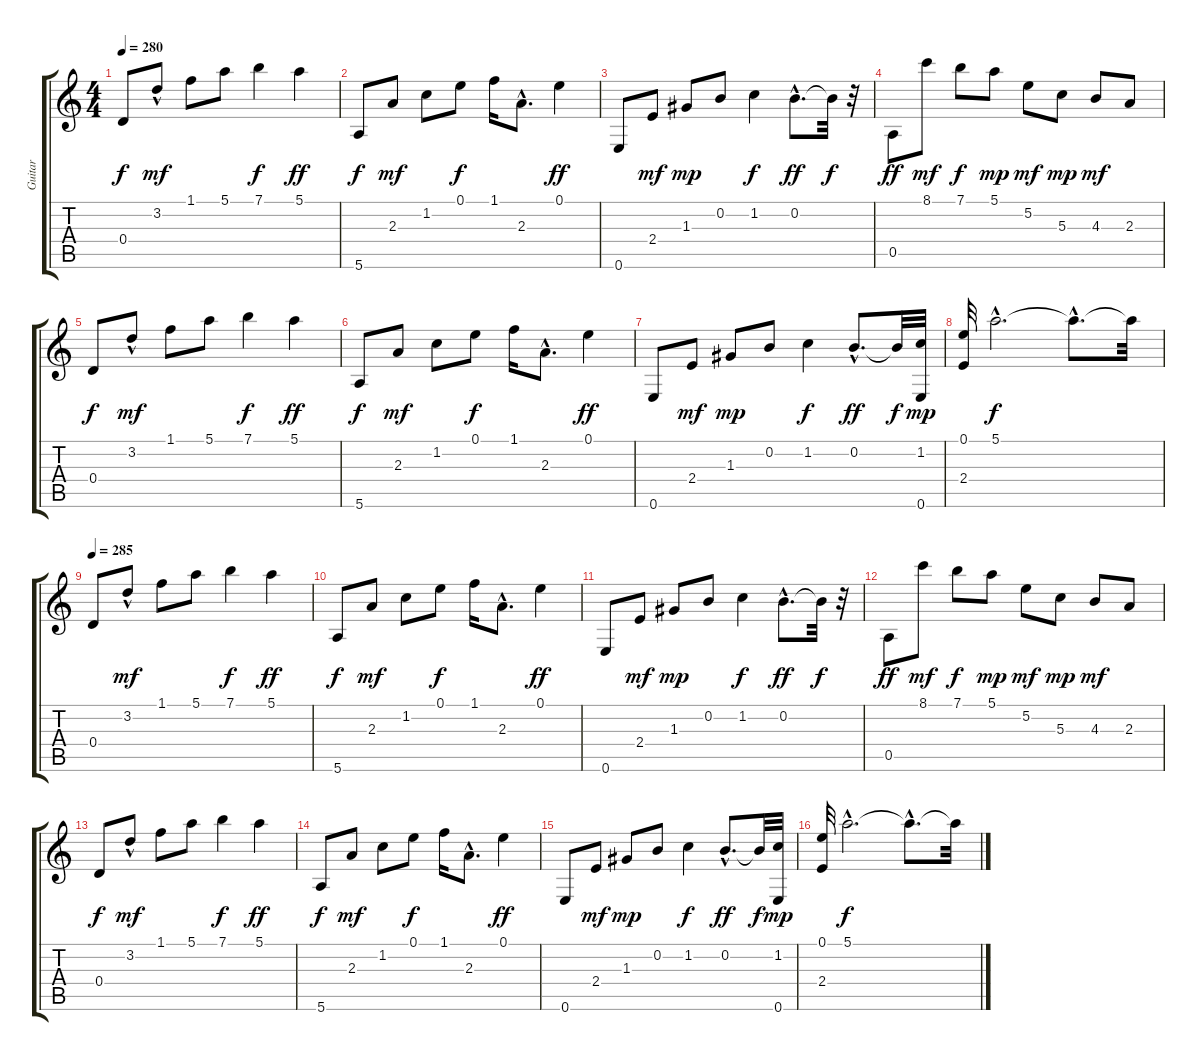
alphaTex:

\track ("Guitar" "Guitar") {instrument acousticguitarnylon}
\staff {score tabs}
\tuning (E4 B3 G3 D3 A2 E2) {hide}
\ts (4 4)
\tempo 280
\clef g2
\ks c
0.4.8{dy f} 3.2{hac}.8{dy mf} 1.1.8 5.1.8 7.1.4{dy f} 5.1.4{dy ff} |
5.6.8{dy f} 2.3.8{dy mf} 1.2.8 0.1.8{dy f} 1.1.16 2.3{hac}.8{d} 0.1.4{dy ff} |
0.6.8 2.4.8{dy mf} 1.3.8{dy mp} 0.2.8 1.2.4{dy f} 0.2{hac}.8{d dy ff} 0.2{t}.32{dy f} r.32 |
0.5.8{dy ff} 8.1.8{dy mf} 7.1.8{dy f} 5.1.8{dy mp} 5.2.8{dy mf} 5.3.8{dy mp} 4.3.8{dy mf} 2.3.8 |
0.4.8{dy f} 3.2{hac}.8{dy mf} 1.1.8 5.1.8 7.1.4{dy f} 5.1.4{dy ff} |
5.6.8{dy f} 2.3.8{dy mf} 1.2.8 0.1.8{dy f} 1.1.16 2.3{hac}.8{d} 0.1.4{dy ff} |
0.6.8 2.4.8{dy mf} 1.3.8{dy mp} 0.2.8 1.2.4{dy f} 0.2{hac}.8{d dy ff} 0.2{t}.32{dy f} (1.2 0.6).32{dy mp} |
(0.1 2.4).32 5.1{hac}.2{d dy f} 5.1{hac t}.8{d} 5.1{t}.32 |
\tempo 285
0.4.8 3.2{hac}.8{dy mf} 1.1.8 5.1.8 7.1.4{dy f} 5.1.4{dy ff} |
5.6.8{dy f} 2.3.8{dy mf} 1.2.8 0.1.8{dy f} 1.1.16 2.3{hac}.8{d} 0.1.4{dy ff} |
0.6.8 2.4.8{dy mf} 1.3.8{dy mp} 0.2.8 1.2.4{dy f} 0.2{hac}.8{d dy ff} 0.2{t}.32{dy f} r.32 |
0.5.8{dy ff} 8.1.8{dy mf} 7.1.8{dy f} 5.1.8{dy mp} 5.2.8{dy mf} 5.3.8{dy mp} 4.3.8{dy mf} 2.3.8 |
0.4.8{dy f} 3.2{hac}.8{dy mf} 1.1.8 5.1.8 7.1.4{dy f} 5.1.4{dy ff} |
5.6.8{dy f} 2.3.8{dy mf} 1.2.8 0.1.8{dy f} 1.1.16 2.3{hac}.8{d} 0.1.4{dy ff} |
0.6.8 2.4.8{dy mf} 1.3.8{dy mp} 0.2.8 1.2.4{dy f} 0.2{hac}.8{d dy ff} 0.2{t}.32{dy f} (1.2 0.6).32{dy mp} |
(0.1 2.4).32 5.1{hac}.2{d dy f} 5.1{hac t}.8{d} 5.1{t}.32
